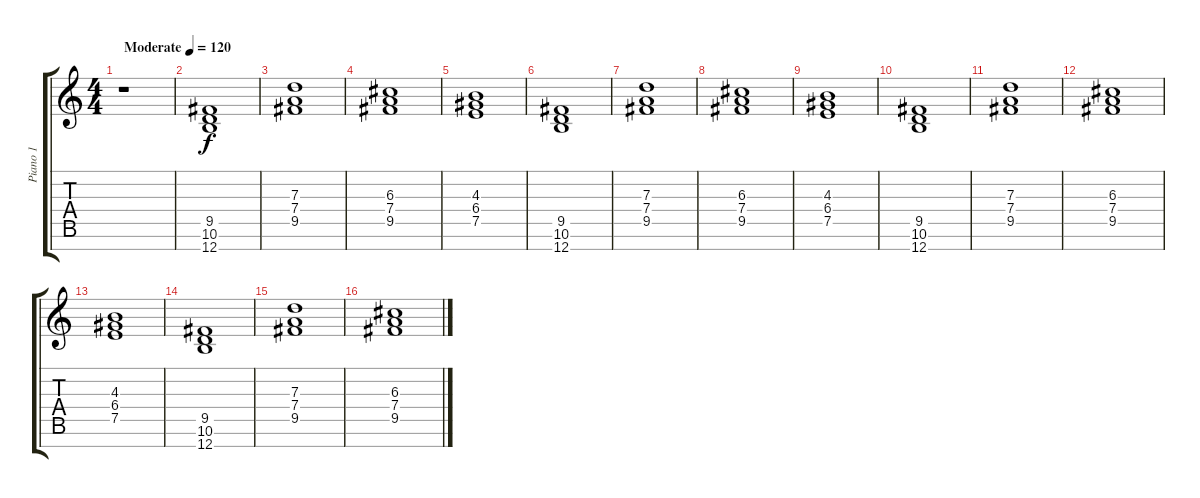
\track ("Piano 1" "Piano 1") {instrument acousticgrandpiano}
\staff {score tabs}
\tuning (E5 B4 G4 D4 A3 E3 B2) {hide}
\ts (4 4)
\tempo (120 "Moderate")
\clef g2
\ks c
r.1{dy f instrument acousticgrandpiano} |
(9.5 10.6 12.7).1 |
(7.3 7.4 9.5).1 |
(6.3 7.4 9.5).1 |
(4.3 6.4 7.5).1 |
(9.5 10.6 12.7).1 |
(7.3 7.4 9.5).1 |
(6.3 7.4 9.5).1 |
(4.3 6.4 7.5).1 |
\section ("" "")
(9.5 10.6 12.7).1 |
(7.3 7.4 9.5).1 |
(6.3 7.4 9.5).1 |
(4.3 6.4 7.5).1 |
(9.5 10.6 12.7).1 |
(7.3 7.4 9.5).1 |
(6.3 7.4 9.5).1
